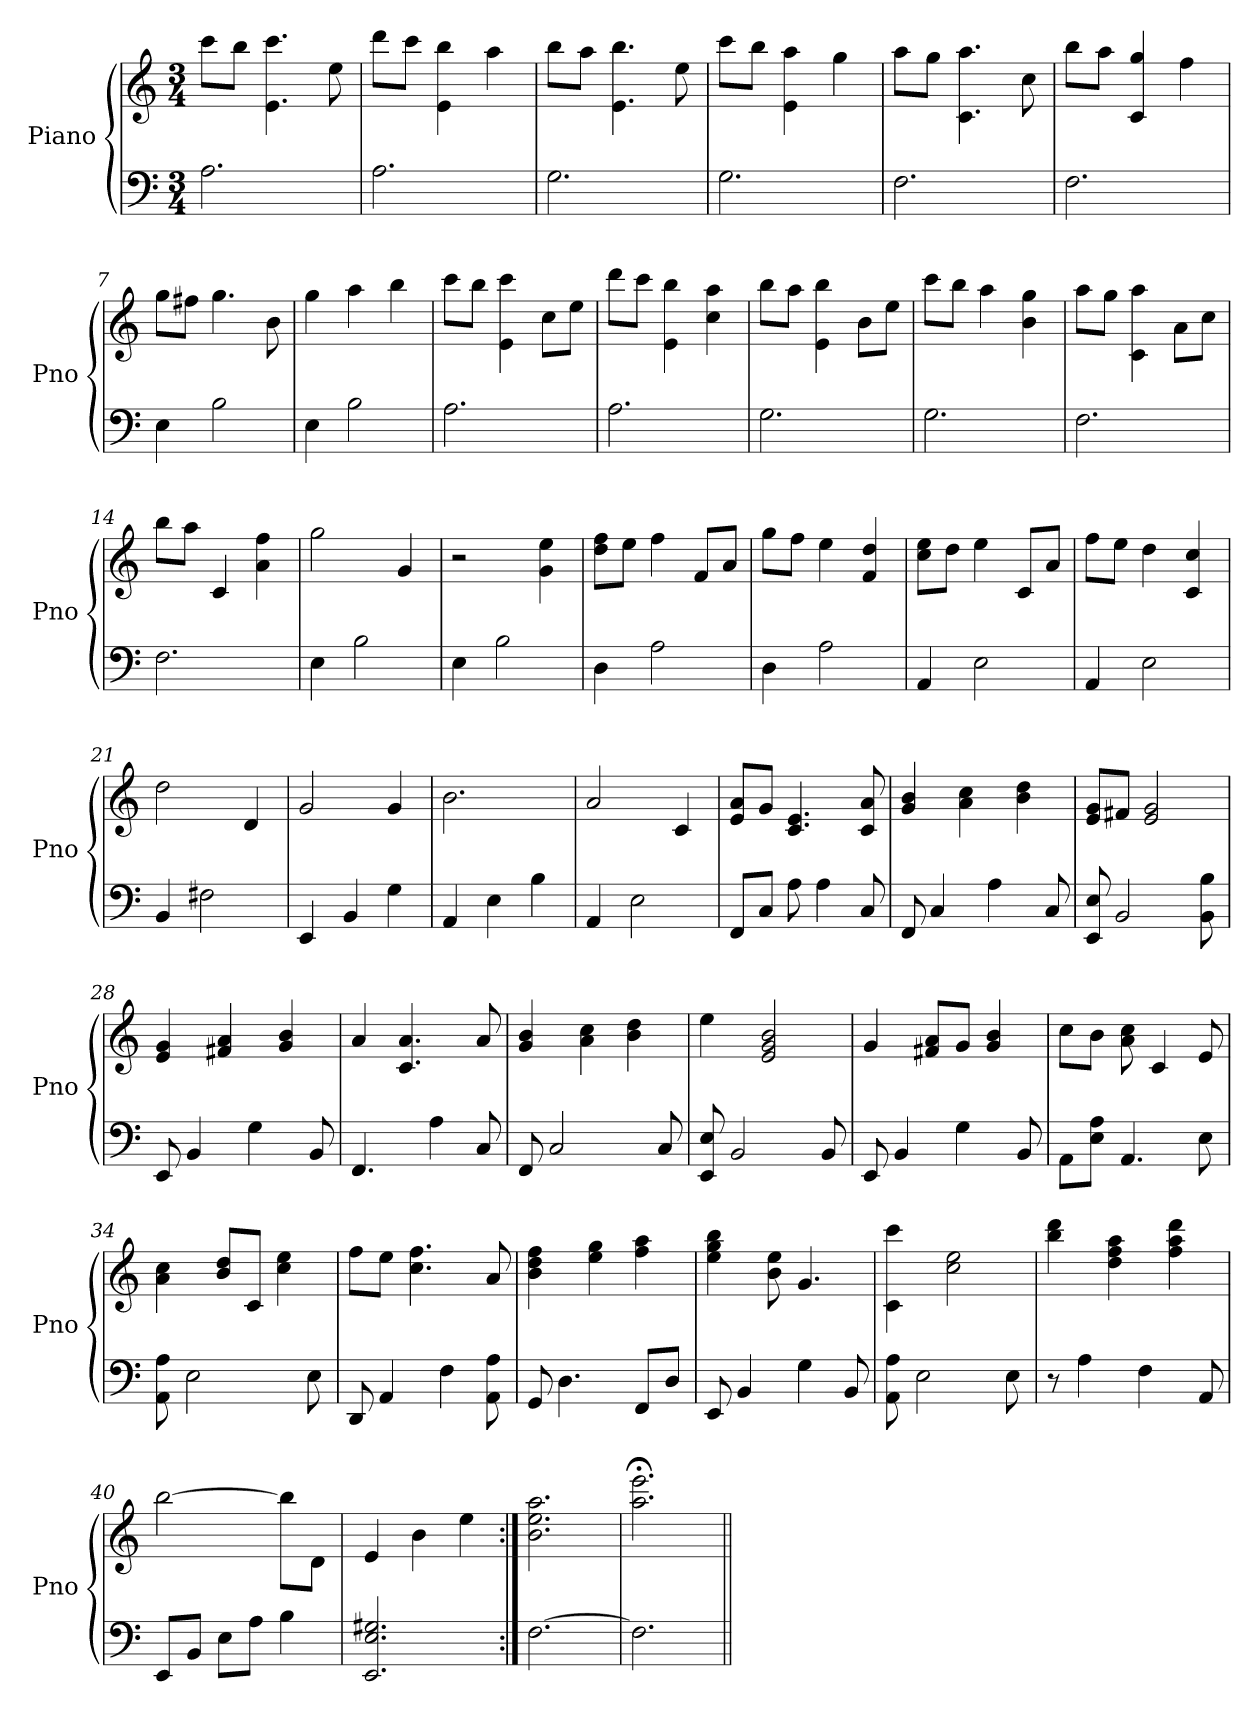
**kern	**kern
*part1	*part1
*staff2	*staff1
*I"Piano	*
*I'Pno	*
*clefF4	*clefG2
*k[]	*k[]
*M3/4	*M3/4
*MM67	*MM67
=1	=1
2.A\	8ccc\L
.	8bb\J
.	4.e\ 4.ccc\
.	8ee\
=2	=2
2.A\	8ddd\L
.	8ccc\J
.	4e\ 4bb\
.	4aa\
=3	=3
2.G\	8bb\L
.	8aa\J
.	4.e\ 4.bb\
.	8ee\
=4	=4
2.G\	8ccc\L
.	8bb\J
.	4e\ 4aa\
.	4gg\
=5	=5
2.F\	8aa\L
.	8gg\J
.	4.c\ 4.aa\
.	8cc\
=6	=6
2.F\	8bb\L
.	8aa\J
.	4c/ 4gg/
.	4ff\
=7	=7
4E\	8gg\L
.	8ff#X\J
2B\	4.gg\
.	8b\
!!LO:LB:g=z
=8	=8
4E\	4gg\
2B\	4aa\
.	4bb\
=9	=9
2.A\	8ccc\L
.	8bb\J
.	4e\ 4ccc\
.	8cc\L
.	8ee\J
=10	=10
2.A\	8ddd\L
.	8ccc\J
.	4e\ 4bb\
.	4cc\ 4aa\
=11	=11
2.G\	8bb\L
.	8aa\J
.	4e\ 4bb\
.	8b\L
.	8ee\J
=12	=12
2.G\	8ccc\L
.	8bb\J
.	4aa\
.	4b\ 4gg\
=13	=13
2.F\	8aa\L
.	8gg\J
.	4c\ 4aa\
.	8a\L
.	8cc\J
=14	=14
2.F\	8bb\L
.	8aa\J
.	4c/
.	4a\ 4ff\
=15	=15
4E\	2gg\
2B\	.
.	4g/
!!LO:LB:g=z
=16	=16
4E\	2r
2B\	.
.	4g\ 4ee\
=17	=17
4D\	8dd\ 8ff\L
.	8ee\J
2A\	4ff\
.	8f/L
.	8a/J
=18	=18
4D\	8gg\L
.	8ff\J
2A\	4ee\
.	4f/ 4dd/
=19	=19
4AA/	8cc\ 8ee\L
.	8dd\J
2E\	4ee\
.	8c/L
.	8a/J
=20	=20
4AA/	8ff\L
.	8ee\J
2E\	4dd\
.	4c/ 4cc/
=21	=21
4BB/	2dd\
2F#X\	.
.	4d/
=22	=22
4EE/	2g/
4BB/	.
4G\	4g/
=23	=23
4AA/	2.b\
4E\	.
4B\	.
=24	=24
4AA/	2a/
2E\	.
.	4c/
!!LO:LB:g=z
=25	=25
8FF/L	8e/ 8a/L
8C/J	8g/J
8A\	4.c/ 4.e/
4A\	.
8C/	8c/ 8a/
=26	=26
8FF/	4g/ 4b/
4C/	.
.	4a\ 4cc\
4A\	.
.	4b\ 4dd\
8C/	.
=27	=27
8EE/ 8E/	8e/ 8g/L
2BB/	8f#X/J
.	2e/ 2g/
8BB\ 8B\	.
=28	=28
8EE/	4e/ 4g/
4BB/	.
.	4f#X/ 4a/
4G\	.
.	4g/ 4b/
8BB/	.
=29	=29
4.FF/	4a/
.	4.c/ 4.a/
4A\	.
8C/	8a/
=30	=30
8FF/	4g/ 4b/
2C/	.
.	4a\ 4cc\
.	4b\ 4dd\
8C/	.
=31	=31
8EE/ 8E/	4ee\
2BB/	.
.	2e/ 2g/ 2b/
8BB/	.
!!LO:LB:g=z
=32	=32
8EE/	4g/
4BB/	.
.	8f#X/ 8a/L
4G\	8g/J
.	4g/ 4b/
8BB/	.
=33	=33
8AA\L	8cc\L
8E\ 8A\J	8b\J
4.AA/	8a\ 8cc\
.	4c/
8E\	8e/
=34	=34
8AA\ 8A\	4a\ 4cc\
2E\	.
.	8b/ 8dd/L
.	8c/J
.	4cc\ 4ee\
8E\	.
=35	=35
8DD/	8ff\L
4AA/	8ee\J
.	4.cc\ 4.ff\
4F\	.
8AA\ 8A\	8a/
=36	=36
8GG/	4b\ 4dd\ 4ff\
4.D\	.
.	4ee\ 4gg\
8FF/L	4ff\ 4aa\
8D/J	.
=37	=37
8EE/	4ee\ 4gg\ 4bb\
4BB/	.
.	8b\ 8ee\
4G\	4.g/
8BB/	.
=38	=38
8AA\ 8A\	4c\ 4ccc\
2E\	.
.	2cc\ 2ee\
8E\	.
!!LO:PB:g=z
=39	=39
8r	4bb\ 4ddd\
4A\	.
.	4dd\ 4ff\ 4aa\
4F\	.
.	4ff\ 4aa\ 4ddd\
8AA/	.
=40	=40
8EE/L	[2bb\
8BB/J	.
8E\L	.
8A\J	.
4B\	8bb\L]
.	8d\J
=41	=41
2.EE/ 2.E/ 2.G#X/	4e/
.	4b\
.	4ee\
=42:|!	=42:|!
[2.F\	2.b\ 2.ee\ 2.aa\
=43	=43
2.F\]	2.aa\;< 2.eee\;<
=||	=||
*-	*-
